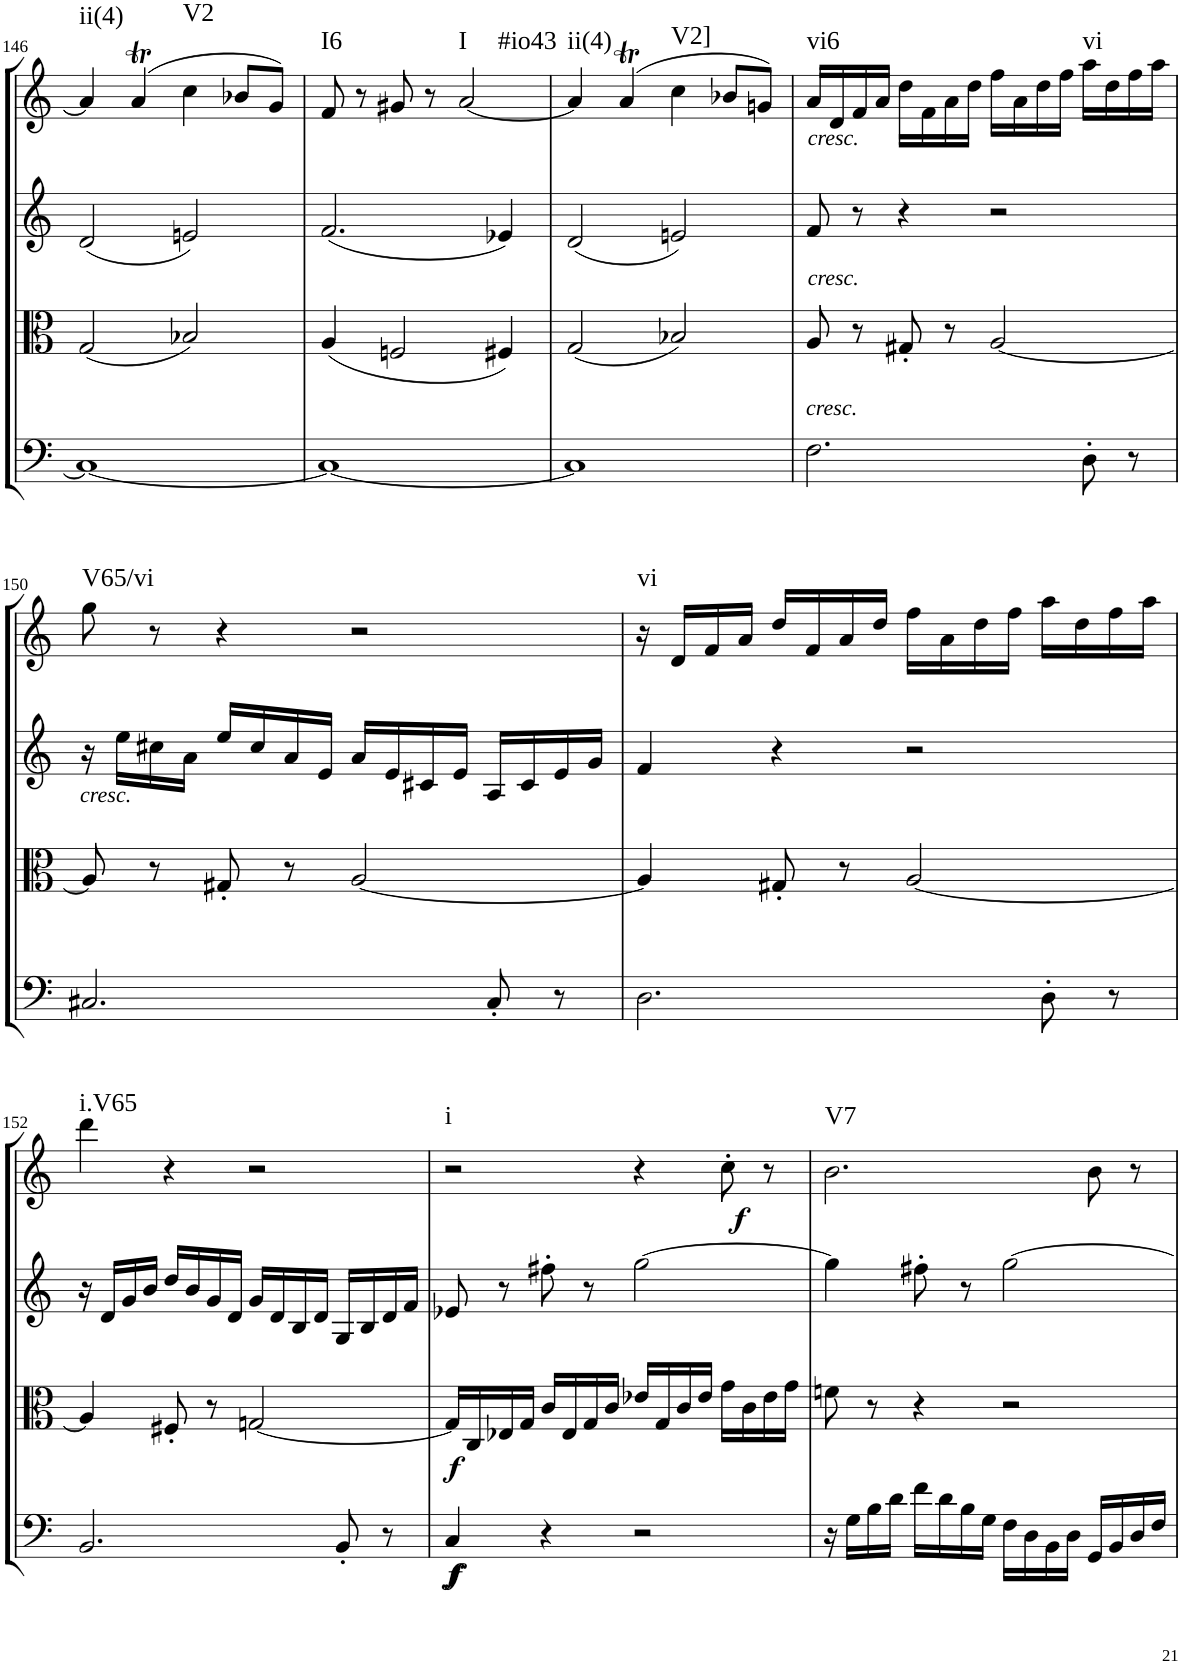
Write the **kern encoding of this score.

**kern	**dynam	**kern	**dynam	**kern	**kern	**dynam	**harte
*part4	*part4	*part3	*part3	*part2	*part1	*part1	*part1
*staff4	*staff4	*staff3	*staff3	*staff2	*staff1	*staff1	*
*I"Cello	*	*I"Viola	*	*I"2nd Violin	*I"1st Violin	*	*
*	*	*I'Vla	*	*I'Vln	*I'Vln	*	*
!!LO:PB:g=z
*clefF4	*	*clefC3	*	*clefG2	*clefG2	*	*
*k[]	*	*k[]	*	*k[]	*k[]	*	*
*M4/4	*	*M4/4	*	*M4/4	*M4/4	*	*
*met(c)	*	*met(c)	*	*met(c)	*met(c)	*	*
=146	=146	=146	=146	=146	=146	=146	=146
!	!	!	!	!	!	!	!LO:H:kt=ii(4)
1C_	.	(2G/	.	(2d/	4a/]	.	N
.	.	.	.	.	(4aT/	.	.
!	!	!	!	!	!	!	!LO:H:kt=V2
.	.	2B-X/)	.	2en/)	4cc\	.	N
.	.	.	.	.	8b-X/L	.	.
.	.	.	.	.	8g/J)	.	.
=147	=147	=147	=147	=147	=147	=147	=147
!	!	!	!	!	!	!	!LO:H:kt=I6
1C_	.	(4A/	.	(2.f/	8f/	.	N
.	.	.	.	.	8r	.	.
.	.	2Fn/	.	.	8g#X/	.	.
.	.	.	.	.	8r	.	.
!	!	!	!	!	!	!	!LO:H:n=1:kt=I
!	!	!	!	!	!	!	!LO:H:n=2:kt=#io43
.	.	.	.	.	[2a/	.	N N
.	.	4F#X/)	.	4e-X/)	.	.	.
=148	=148	=148	=148	=148	=148	=148	=148
!	!	!	!	!	!	!	!LO:H:kt=ii(4)
1C]	.	(2G/	.	(2d/	4a/]	.	N
.	.	.	.	.	(4aT/	.	.
!	!	!	!	!	!	!	!LO:H:kt=V2]
.	.	2B-X/)	.	2en/)	4cc\	.	N
.	.	.	.	.	8b-X/L	.	.
.	.	.	.	.	8gn/J)	.	.
=149	=149	=149	=149	=149	=149	=149	=149
!	!	!	!	!	!LO:TX:b:i:t=cresc.	!	!
!	!	!LO:TX:a:i:t=cresc.	!	!	!	!	!
!LO:TX:a:i:t=cresc.	!	!	!	!	!	!	!LO:H:kt=vi6
2.F\	.	8A/	.	8f/	16a/LL	.	N
.	.	.	.	.	16d/	.	.
.	.	8r	.	8r	16f/	.	.
.	.	.	.	.	16a/JJ	.	.
.	.	8G#X'/	.	4r	16dd\LL	.	.
.	.	.	.	.	16f\	.	.
.	.	8r	.	.	16a\	.	.
.	.	.	.	.	16dd\JJ	.	.
.	.	[2A/	.	2r	16ff\LL	.	.
.	.	.	.	.	16a\	.	.
.	.	.	.	.	16dd\	.	.
.	.	.	.	.	16ff\JJ	.	.
!	!	!	!	!	!	!	!LO:H:kt=vi
8D'\	.	.	.	.	16aa\LL	.	N
.	.	.	.	.	16dd\	.	.
8r	.	.	.	.	16ff\	.	.
.	.	.	.	.	16aa\JJ	.	.
!!LO:LB:g=z
=150	=150	=150	=150	=150	=150	=150	=150
!	!	!	!	!LO:TX:b:i:t=cresc.	!	!	!LO:H:kt=V65/vi
2.C#X/	.	8A/]	.	16r	8gg\	.	N
.	.	.	.	16ee\LL	.	.	.
.	.	8r	.	16cc#X\	8r	.	.
.	.	.	.	16a\JJ	.	.	.
.	.	8G#X'/	.	16ee/LL	4r	.	.
.	.	.	.	16cc#/	.	.	.
.	.	8r	.	16a/	.	.	.
.	.	.	.	16e/JJ	.	.	.
.	.	[2A/	.	16a/LL	2r	.	.
.	.	.	.	16e/	.	.	.
.	.	.	.	16c#X/	.	.	.
.	.	.	.	16e/JJ	.	.	.
8C#'/	.	.	.	16A/LL	.	.	.
.	.	.	.	16c#/	.	.	.
8r	.	.	.	16e/	.	.	.
.	.	.	.	16g/JJ	.	.	.
=151	=151	=151	=151	=151	=151	=151	=151
!	!	!	!	!	!	!	!LO:H:kt=vi
2.D\	.	4A/]	.	4f/	16r	.	N
.	.	.	.	.	16d/LL	.	.
.	.	.	.	.	16f/	.	.
.	.	.	.	.	16a/JJ	.	.
.	.	8G#X'/	.	4r	16dd/LL	.	.
.	.	.	.	.	16f/	.	.
.	.	8r	.	.	16a/	.	.
.	.	.	.	.	16dd/JJ	.	.
.	.	[2A/	.	2r	16ff\LL	.	.
.	.	.	.	.	16a\	.	.
.	.	.	.	.	16dd\	.	.
.	.	.	.	.	16ff\JJ	.	.
8D'\	.	.	.	.	16aa\LL	.	.
.	.	.	.	.	16dd\	.	.
8r	.	.	.	.	16ff\	.	.
.	.	.	.	.	16aa\JJ	.	.
!!LO:LB:g=z
=152	=152	=152	=152	=152	=152	=152	=152
!	!	!	!	!	!	!	!LO:H:kt=i.V65
2.BB/	.	4A/]	.	16r	4ddd\	.	N
.	.	.	.	16d/LL	.	.	.
.	.	.	.	16g/	.	.	.
.	.	.	.	16b/JJ	.	.	.
.	.	8F#X'/	.	16dd/LL	4r	.	.
.	.	.	.	16b/	.	.	.
.	.	8r	.	16g/	.	.	.
.	.	.	.	16d/JJ	.	.	.
.	.	[2Gn/	.	16g/LL	2r	.	.
.	.	.	.	16d/	.	.	.
.	.	.	.	16B/	.	.	.
.	.	.	.	16d/JJ	.	.	.
8BB'/	.	.	.	16G/LL	.	.	.
.	.	.	.	16B/	.	.	.
8r	.	.	.	16d/	.	.	.
.	.	.	.	16f/JJ	.	.	.
=153	=153	=153	=153	=153	=153	=153	=153
!	!LO:DY:b	!	!	!	!	!	!
!	!LO:DY:n=1:b	!	!LO:DY:b	!	!	!	!LO:H:kt=i
4C/	f f	16G/LL]	f	8e-X/	2r	.	N
.	.	16C/	.	.	.	.	.
.	.	16E-X/	.	8r	.	.	.
.	.	16G/JJ	.	.	.	.	.
4r	.	16c/LL	.	8ff#X'\	.	.	.
.	.	16E-/	.	.	.	.	.
.	.	16G/	.	8r	.	.	.
.	.	16c/JJ	.	.	.	.	.
2r	.	16e-X/LL	.	[2gg\	4r	.	.
.	.	16G/	.	.	.	.	.
.	.	16c/	.	.	.	.	.
.	.	16e-/JJ	.	.	.	.	.
!	!	!	!	!	!	!LO:DY:b	!
.	.	16g\LL	.	.	8cc'\	f	.
.	.	16c\	.	.	.	.	.
.	.	16e-\	.	.	8r	.	.
.	.	16g\JJ	.	.	.	.	.
=154	=154	=154	=154	=154	=154	=154	=154
!	!	!	!	!	!	!	!LO:H:kt=V7
16r	.	8fn\	.	4gg\]	2.b\	.	N
16G\LL	.	.	.	.	.	.	.
16B\	.	8r	.	.	.	.	.
16d\JJ	.	.	.	.	.	.	.
16f\LL	.	4r	.	8ff#X'\	.	.	.
16d\	.	.	.	.	.	.	.
16B\	.	.	.	8r	.	.	.
16G\JJ	.	.	.	.	.	.	.
16F\LL	.	2r	.	[2gg\	.	.	.
16D\	.	.	.	.	.	.	.
16BB\	.	.	.	.	.	.	.
16D\JJ	.	.	.	.	.	.	.
16GG/LL	.	.	.	.	8b\	.	.
16BB/	.	.	.	.	.	.	.
16D/	.	.	.	.	8r	.	.
16F/JJ	.	.	.	.	.	.	.
=	=	=	=	=	=	=	=
*-	*-	*-	*-	*-	*-	*-	*-
